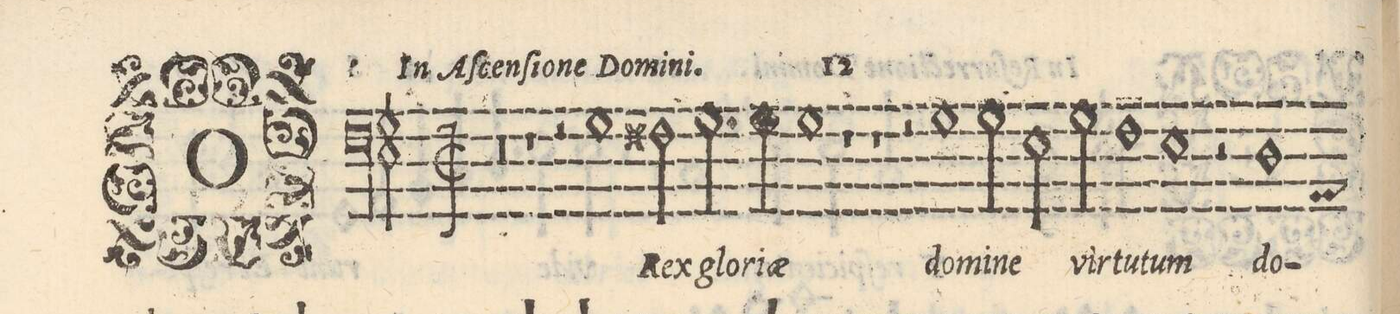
**kern	**text
*I"BASSVS	*
*clefF4	*
*k[]	*
*met(C|)	*
*M2/1	*
0r	.
=2-	=2-
1r	.
2r	.
1G\	O
=3-	=3-
2F#X\	Rex
2.G\	glo-
4G\	-ri-
=4-	=4-
1G	-ae
1r	.
=5-	=5-
1r	.
2r	.
1G\	do-
=6-	=6-
2G\	-mi-
2E\	-ne
2G\	vir-
=7-	=7-
1Fny	-tu-
1E	-tum
=8-	=8-
2r	.
1D	do-
*custos:AA	*
*-	*-
